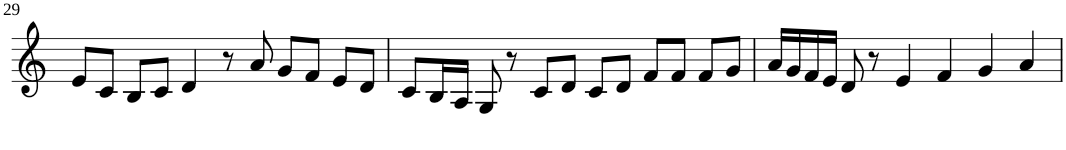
**kern
*part1
*staff1
*I"Violin
!!LO:PB:g=z
*clefG2
*k[]
*M6/4
=29
8e/L
8c/J
8B/L
8c/J
4d/
8r
8a/
8g/L
8f/J
8e/L
8d/J
=30
8c/L
16B/L
16A/JJ
8G/
8r
8c/L
8d/J
8c/L
8d/J
8f/L
8f/J
8f/L
8g/J
=31
16a/LL
16g/
16f/
16e/JJ
8d/
8r
4e/
4f/
4g/
4a/
=
*-
